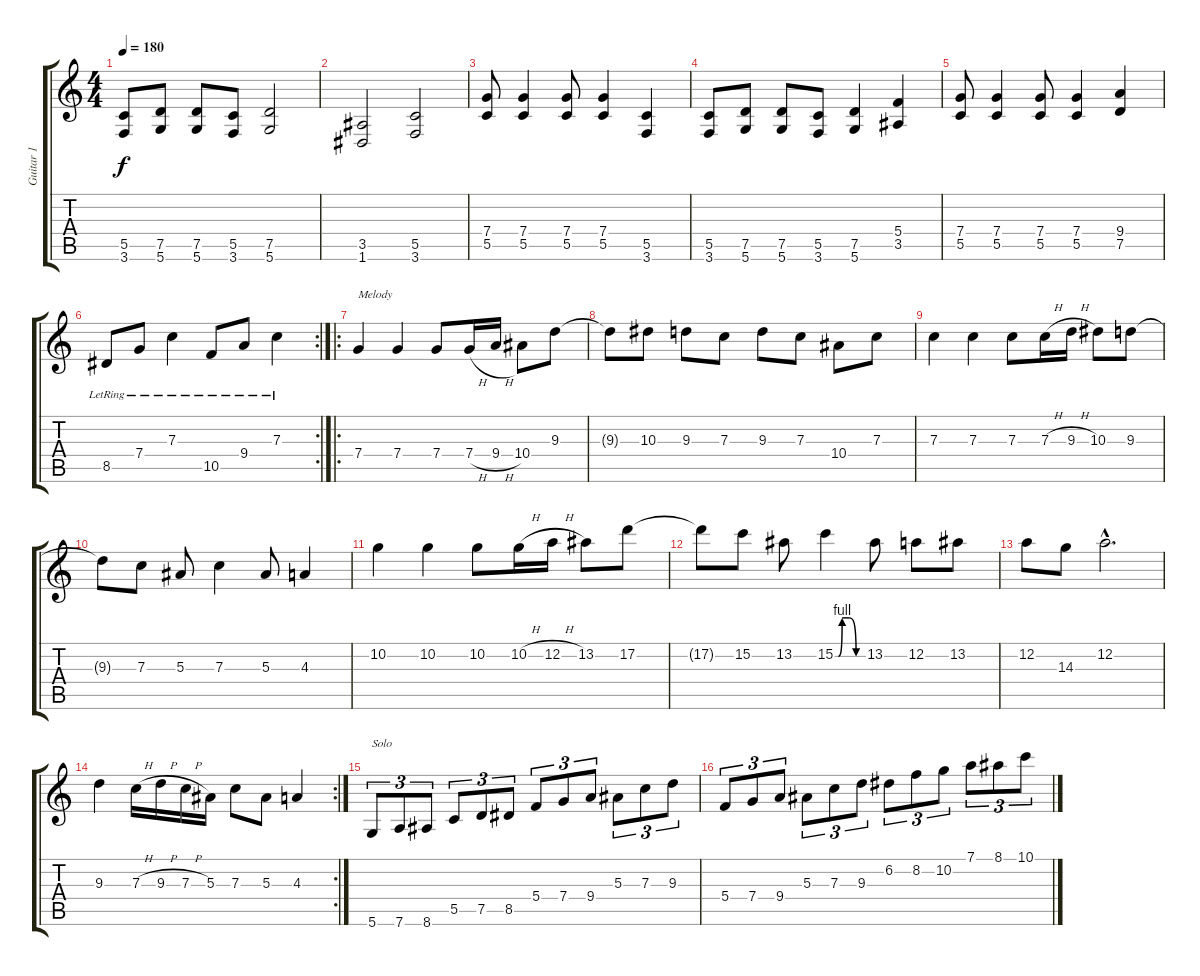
\track ("Guitar 1" "Guitar 1") {instrument acousticguitarnylon}
\staff {score tabs}
\tuning (D4 A3 F3 C3 G2 D2) {hide}
\ts (4 4)
\tempo 180
\clef g2
\ks c
(5.5 3.6).8{dy f} (7.5 5.6).8 (7.5 5.6).8 (5.5 3.6).8 (7.5 5.6).2 |
(3.5 1.6).2 (5.5 3.6).2 |
(7.4 5.5).8 (7.4 5.5).4 (7.4 5.5).8 (7.4 5.5).4 (5.5 3.6).4 |
(5.5 3.6).8 (7.5 5.6).8 (7.5 5.6).8 (5.5 3.6).8 (7.5 5.6).4 (5.4 3.5).4 |
(7.4 5.5).8 (7.4 5.5).4 (7.4 5.5).8 (7.4 5.5).4 (9.4 7.5).4 |
\rc 2
8.5{lr}.8 7.4{lr}.8 7.3{lr}.4 10.5{lr}.8 9.4{lr}.8 7.3{lr}.4 |
\ro
7.4.4{txt "Melody"} 7.4.4 7.4.8 7.4{h}.16 9.4{h}.16 10.4.8 9.3.8 |
9.3{t}.8 10.3.8 9.3.8 7.3.8 9.3.8 7.3.8 10.4.8 7.3.8 |
7.3.4 7.3.4 7.3.8 7.3{h}.16 9.3{h}.16 10.3.8 9.3.8 |
9.3{t}.8 7.3.8 5.3.8 7.3.4 5.3.8 4.3.4 |
10.2.4 10.2.4 10.2.8 10.2{h}.16 12.2{h}.16 13.2.8 17.2.8 |
17.2{t}.8 15.2.8 13.2.8 15.2{be (custom 0 0 7 0 15 4 30 4 45 0 60 0)}.4 13.2.8 12.2.8 13.2.8 |
12.2.8 14.3.8 12.2{hac}.2{d} |
\rc 2
9.3.4 7.3{h}.16 9.3{h}.16 7.3{h}.16 5.3.16 7.3.8 5.3.8 4.3.4 |
5.6.8{tu (3 2) txt "Solo"} 7.6.8{tu (3 2)} 8.6.8{tu (3 2)} 5.5.8{tu (3 2)} 7.5.8{tu (3 2)} 8.5.8{tu (3 2)} 5.4.8{tu (3 2)} 7.4.8{tu (3 2)} 9.4.8{tu (3 2)} 5.3.8{tu (3 2)} 7.3.8{tu (3 2)} 9.3.8{tu (3 2)} |
5.4.8{tu (3 2)} 7.4.8{tu (3 2)} 9.4.8{tu (3 2)} 5.3.8{tu (3 2)} 7.3.8{tu (3 2)} 9.3.8{tu (3 2)} 6.2.8{tu (3 2)} 8.2.8{tu (3 2)} 10.2.8{tu (3 2)} 7.1.8{tu (3 2)} 8.1.8{tu (3 2)} 10.1.8{tu (3 2)}
